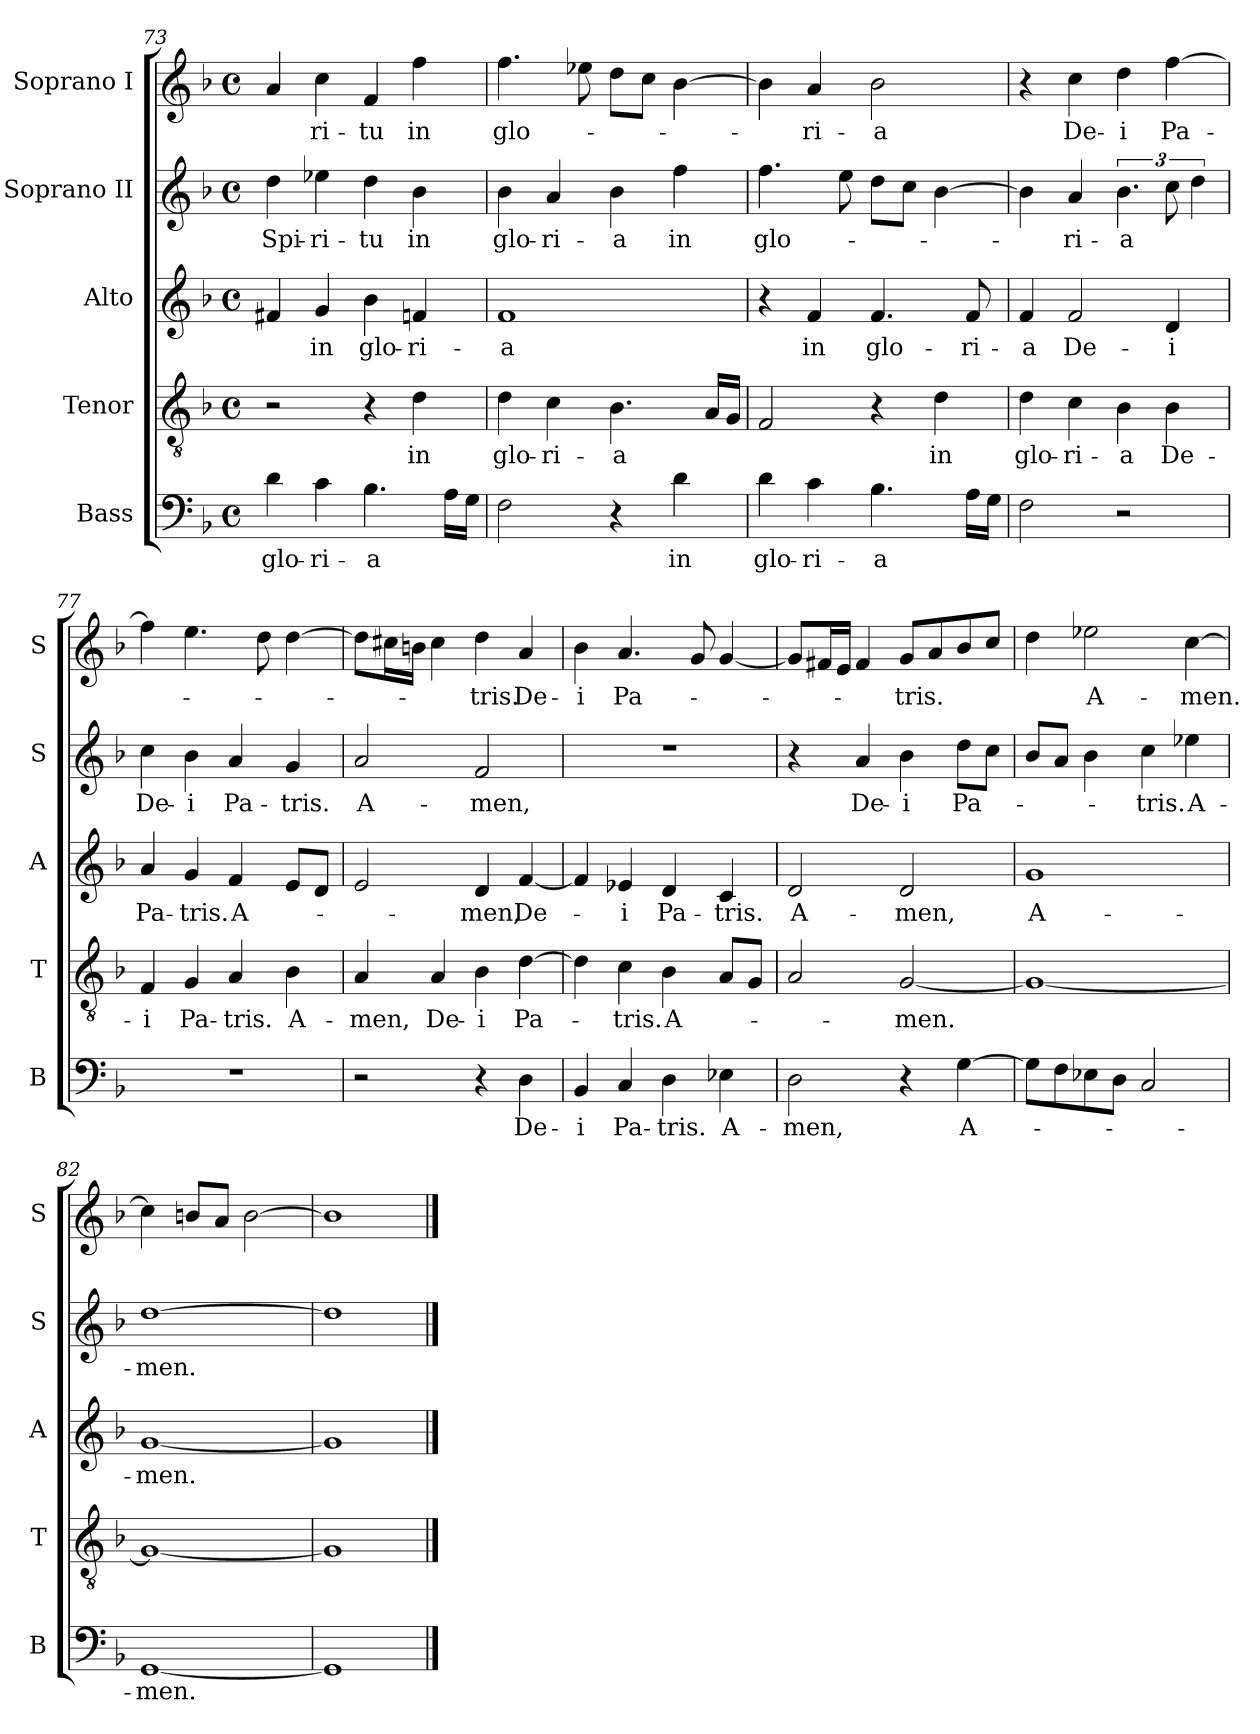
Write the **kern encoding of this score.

**kern	**text	**kern	**text	**kern	**text	**kern	**text	**kern	**text
*part5	*part5	*part4	*part4	*part3	*part3	*part2	*part2	*part1	*part1
*staff5	*staff5	*staff4	*staff4	*staff3	*staff3	*staff2	*staff2	*staff1	*staff1
*I"Bass	*	*I"Tenor	*	*I"Alto	*	*I"Soprano II	*	*I"Soprano I	*
*I'B	*	*I'T	*	*I'A	*	*I'S	*	*I'S	*
*clefF4	*	*clefGv2	*	*clefG2	*	*clefG2	*	*clefG2	*
*k[b-]	*	*k[b-]	*	*k[b-]	*	*k[b-]	*	*k[b-]	*
*F:	*	*F:	*	*F:	*	*F:	*	*F:	*
*M4/4	*	*M4/4	*	*M4/4	*	*M4/4	*	*M4/4	*
*met(c)	*	*met(c)	*	*met(c)	*	*met(c)	*	*met(c)	*
=73	=73	=73	=73	=73	=73	=73	=73	=73	=73
!	!LO:LY:b	!	!	!	!	!	!LO:LY:b	!	!
4d\	glo-	2r	.	4f#X/	.	4dd\	Spi-	4a/	.
!	!LO:LY:b	!	!	!	!LO:LY:b	!	!LO:LY:b	!	!LO:LY:b
4c\	-ri-	.	.	4g/	in	4ee-X\	-ri-	4cc\	-ri-
!	!LO:LY:b	!	!	!	!LO:LY:b	!	!LO:LY:b	!	!LO:LY:b
4.B-\	-a	4r	.	4b-\	glo-	4dd\	-tu	4f/	-tu
!	!	!	!LO:LY:b	!	!LO:LY:b	!	!LO:LY:b	!	!LO:LY:b
.	.	4d\	in	4fn/	-ri-	4b-\	in	4ff\	in
16A\LL	.	.	.	.	.	.	.	.	.
16G\JJ	.	.	.	.	.	.	.	.	.
!!LO:PB:g=z
=74	=74	=74	=74	=74	=74	=74	=74	=74	=74
!	!	!	!LO:LY:b	!	!LO:LY:b	!	!LO:LY:b	!	!LO:LY:b
2F\	.	4d\	glo-	1f	-a	4b-\	glo-	4.ff\	glo-
!	!	!	!LO:LY:b	!	!	!	!LO:LY:b	!	!
.	.	4c\	-ri-	.	.	4a/	-ri-	.	.
.	.	.	.	.	.	.	.	8ee-X\	.
!	!	!	!LO:LY:b	!	!	!	!LO:LY:b	!	!
4r	.	4.B-\	-a	.	.	4b-\	-a	8dd\L	.
.	.	.	.	.	.	.	.	8cc\J	.
!	!LO:LY:b	!	!	!	!	!	!LO:LY:b	!	!
4d\	in	.	.	.	.	4ff\	in	[4b-\	.
.	.	16A/LL	.	.	.	.	.	.	.
.	.	16G/JJ	.	.	.	.	.	.	.
=75	=75	=75	=75	=75	=75	=75	=75	=75	=75
!	!LO:LY:b	!	!	!	!	!	!LO:LY:b	!	!
4d\	glo-	2F/	.	4r	.	4.ff\	glo-	4b-\]	.
!	!LO:LY:b	!	!	!	!LO:LY:b	!	!	!	!LO:LY:b
4c\	-ri-	.	.	4f/	in	.	.	4a/	-ri-
.	.	.	.	.	.	8ee\	.	.	.
!	!LO:LY:b	!	!	!	!LO:LY:b	!	!	!	!LO:LY:b
4.B-\	-a	4r	.	4.f/	glo-	8dd\L	.	2b-\	-a
.	.	.	.	.	.	8cc\J	.	.	.
!	!	!	!LO:LY:b	!	!	!	!	!	!
.	.	4d\	in	.	.	[4b-\	.	.	.
!	!	!	!	!	!LO:LY:b	!	!	!	!
16A\LL	.	.	.	8f/	-ri-	.	.	.	.
16G\JJ	.	.	.	.	.	.	.	.	.
=76	=76	=76	=76	=76	=76	=76	=76	=76	=76
!	!	!	!LO:LY:b	!	!LO:LY:b	!	!	!	!
2F\	.	4d\	glo-	4f/	-a	4b-\]	.	4r	.
!	!	!	!LO:LY:b	!	!LO:LY:b	!	!LO:LY:b	!	!LO:LY:b
.	.	4c\	-ri-	2f/	De-	4a/	-ri-	4cc\	De-
!	!	!	!LO:LY:b	!	!	!	!LO:LY:b	!	!LO:LY:b
2r	.	4B-\	-a	.	.	6.b-\	-a	4dd\	-i
!	!	!	!LO:LY:b	!	!LO:LY:b	!	!	!	!LO:LY:b
.	.	4B-\	De-	4d/	-i	12cc\	.	[4ff\	Pa-
.	.	.	.	.	.	6dd\	.	.	.
=77	=77	=77	=77	=77	=77	=77	=77	=77	=77
!	!	!	!LO:LY:b	!	!LO:LY:b	!	!LO:LY:b	!	!
1r	.	4F/	-i	4a/	Pa-	4cc\	De-	4ff\]	.
!	!	!	!LO:LY:b	!	!LO:LY:b	!	!LO:LY:b	!	!
.	.	4G/	Pa-	4g/	-tris.	4b-\	-i	4.ee\	.
!	!	!	!LO:LY:b	!	!LO:LY:b	!	!LO:LY:b	!	!
.	.	4A/	-tris.	4f/	A-	4a/	Pa-	.	.
.	.	.	.	.	.	.	.	8dd\	.
!	!	!	!LO:LY:b	!	!	!	!LO:LY:b	!	!
.	.	4B-\	A-	8e/L	.	4g/	-tris.	[4dd\	.
.	.	.	.	8d/J	.	.	.	.	.
=78	=78	=78	=78	=78	=78	=78	=78	=78	=78
!	!	!	!LO:LY:b	!	!	!	!LO:LY:b	!	!
2r	.	4A/	-men,	2e/	.	2a/	A-	8dd\L]	.
.	.	.	.	.	.	.	.	16cc#X\L	.
.	.	.	.	.	.	.	.	16bn\JJ	.
!	!	!	!LO:LY:b	!	!	!	!	!	!
.	.	4A/	De-	.	.	.	.	4cc#\	.
!	!	!	!LO:LY:b	!	!LO:LY:b	!	!LO:LY:b	!	!LO:LY:b
4r	.	4B-\	-i	4d/	-men,	2f/	-men,	4dd\	-tris.
!	!LO:LY:b	!	!LO:LY:b	!	!LO:LY:b	!	!	!	!LO:LY:b
4D\	De-	[4d\	Pa-	[4f/	De-	.	.	4a/	De-
!!LO:LB:g=z
=79	=79	=79	=79	=79	=79	=79	=79	=79	=79
!	!LO:LY:b	!	!	!	!	!	!	!	!LO:LY:b
4BB-/	-i	4d\]	.	4f/]	.	1r	.	4b-\	-i
!	!LO:LY:b	!	!LO:LY:b	!	!LO:LY:b	!	!	!	!LO:LY:b
4C/	Pa-	4c\	-tris.	4e-X/	-i	.	.	4.a/	Pa-
!	!LO:LY:b	!	!LO:LY:b	!	!LO:LY:b	!	!	!	!
4D\	-tris.	4B-\	A-	4d/	Pa-	.	.	.	.
.	.	.	.	.	.	.	.	8g/	.
!	!LO:LY:b	!	!	!	!LO:LY:b	!	!	!	!
4E-X\	A-	8A/L	.	4c/	-tris.	.	.	[4g/	.
.	.	8G/J	.	.	.	.	.	.	.
=80	=80	=80	=80	=80	=80	=80	=80	=80	=80
!	!LO:LY:b	!	!	!	!LO:LY:b	!	!	!	!
2D\	-men,	2A/	.	2d/	A-	4r	.	8g/L]	.
.	.	.	.	.	.	.	.	16f#X/L	.
.	.	.	.	.	.	.	.	16e/JJ	.
!	!	!	!	!	!	!	!LO:LY:b	!	!
.	.	.	.	.	.	4a/	De-	4f#/	.
!	!	!	!LO:LY:b	!	!LO:LY:b	!	!LO:LY:b	!	!LO:LY:b
4r	.	[2G/	-men.	2d/	-men,	4b-\	-i	8g/L	-tris.
.	.	.	.	.	.	.	.	8a/	.
!	!LO:LY:b	!	!	!	!	!	!LO:LY:b	!	!
[4G\	A-	.	.	.	.	8dd\L	Pa-	8b-/	.
.	.	.	.	.	.	8cc\J	.	8cc/J	.
=81	=81	=81	=81	=81	=81	=81	=81	=81	=81
!	!	!	!	!	!LO:LY:b	!	!	!	!
8G\L]	.	1G_	.	1g	A-	8b-/L	.	4dd\	.
8F\	.	.	.	.	.	8a/J	.	.	.
!	!	!	!	!	!	!	!	!	!LO:LY:b
8E-X\	.	.	.	.	.	4b-\	.	2ee-X\	A-
8D\J	.	.	.	.	.	.	.	.	.
!	!	!	!	!	!	!	!LO:LY:b	!	!
2C/	.	.	.	.	.	4cc\	-tris.	.	.
!	!	!	!	!	!	!	!LO:LY:b	!	!LO:LY:b
.	.	.	.	.	.	4ee-X\	A-	[4cc\	-men.
=82	=82	=82	=82	=82	=82	=82	=82	=82	=82
!	!LO:LY:b	!	!	!	!LO:LY:b	!	!LO:LY:b	!	!
[1GG	-men.	1G_	.	[1g	-men.	[1dd	-men.	4cc\]	.
.	.	.	.	.	.	.	.	8bn/L	.
.	.	.	.	.	.	.	.	8a/J	.
.	.	.	.	.	.	.	.	[2b\	.
=83	=83	=83	=83	=83	=83	=83	=83	=83	=83
1GG]	.	1G]	.	1g]	.	1dd]	.	1b]	.
==	==	==	==	==	==	==	==	==	==
*-	*-	*-	*-	*-	*-	*-	*-	*-	*-
